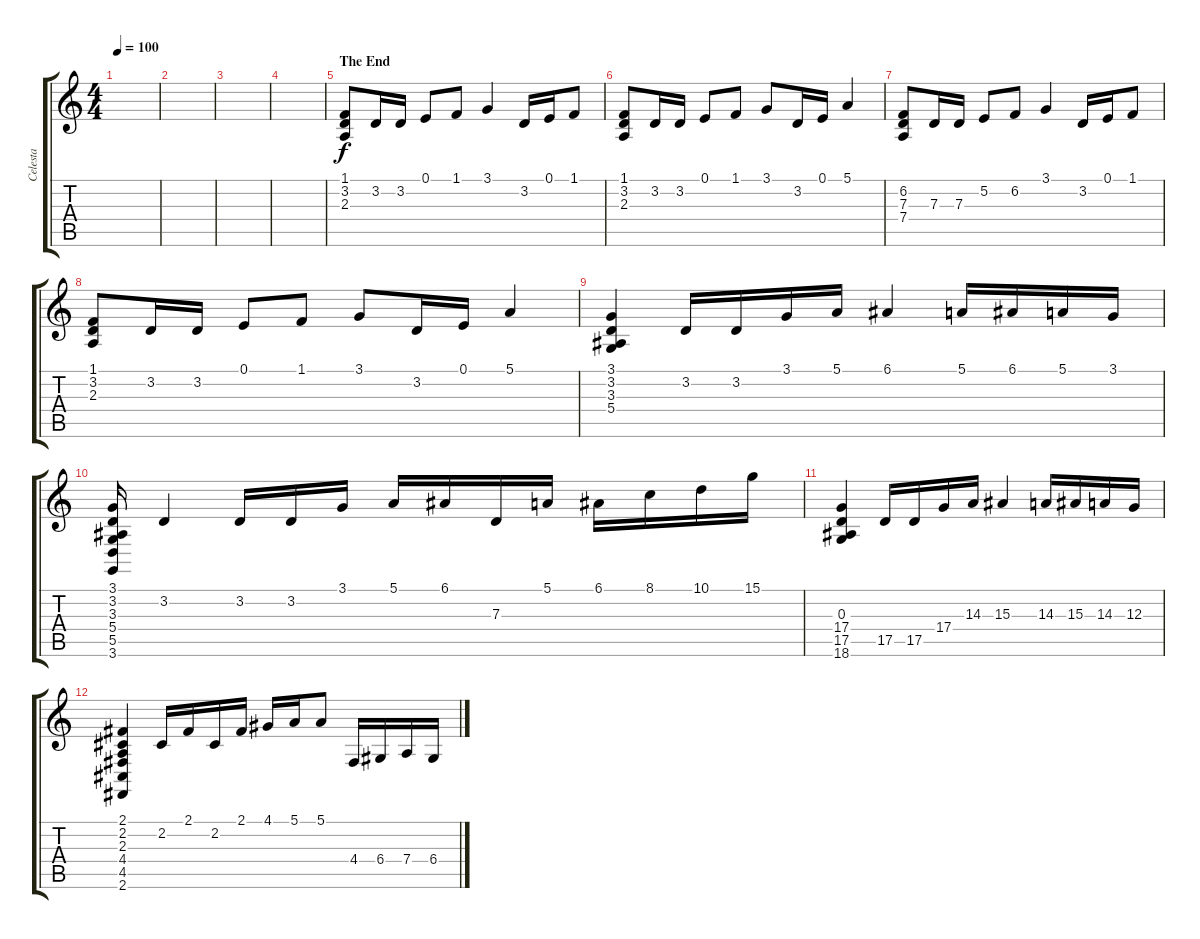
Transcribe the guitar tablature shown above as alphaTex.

\track ("Celesta" "Celesta") {instrument celesta}
\staff {score tabs}
\tuning (E4 B3 G3 D3 A2 E2) {hide}
\ts (4 4)
\tempo 100
\clef g2
\ks c
|
|
|
|
\section ("" "The End")
(1.1 3.2 2.3).8 3.2.16 3.2.16 0.1.8 1.1.8 3.1.4 3.2.16 0.1.16 1.1.8 |
(1.1 3.2 2.3).8 3.2.16 3.2.16 0.1.8 1.1.8 3.1.8 3.2.16 0.1.16 5.1.4 |
(6.2 7.3 7.4).8 7.3.16 7.3.16 5.2.8 6.2.8 3.1.4 3.2.16 0.1.16 1.1.8 |
(1.1 3.2 2.3).8 3.2.16 3.2.16 0.1.8 1.1.8 3.1.8 3.2.16 0.1.16 5.1.4 |
(3.1 3.2 3.3 5.4).4 3.2.16 3.2.16 3.1.16 5.1.16 6.1.4 5.1.16 6.1.16 5.1.16 3.1.16 |
(3.1 3.2 3.3 5.4 5.5 3.6).16 3.2.4 3.2.16 3.2.16 3.1.16 5.1.16 6.1.16 7.3.16 5.1.16 6.1.16 8.1.16 10.1.16 15.1.16 |
(0.3 17.4 17.5 18.6).4 17.5.16 17.5.16 17.4.16 14.3.16 15.3.4 14.3.16 15.3.16 14.3.16 12.3.16 |
(2.1 2.2 2.3 4.4 4.5 2.6).4 2.2.16 2.1.16 2.2.16 2.1.16 4.1.16 5.1.16 5.1.8 4.4.16 6.4.16 7.4.16 6.4.16
